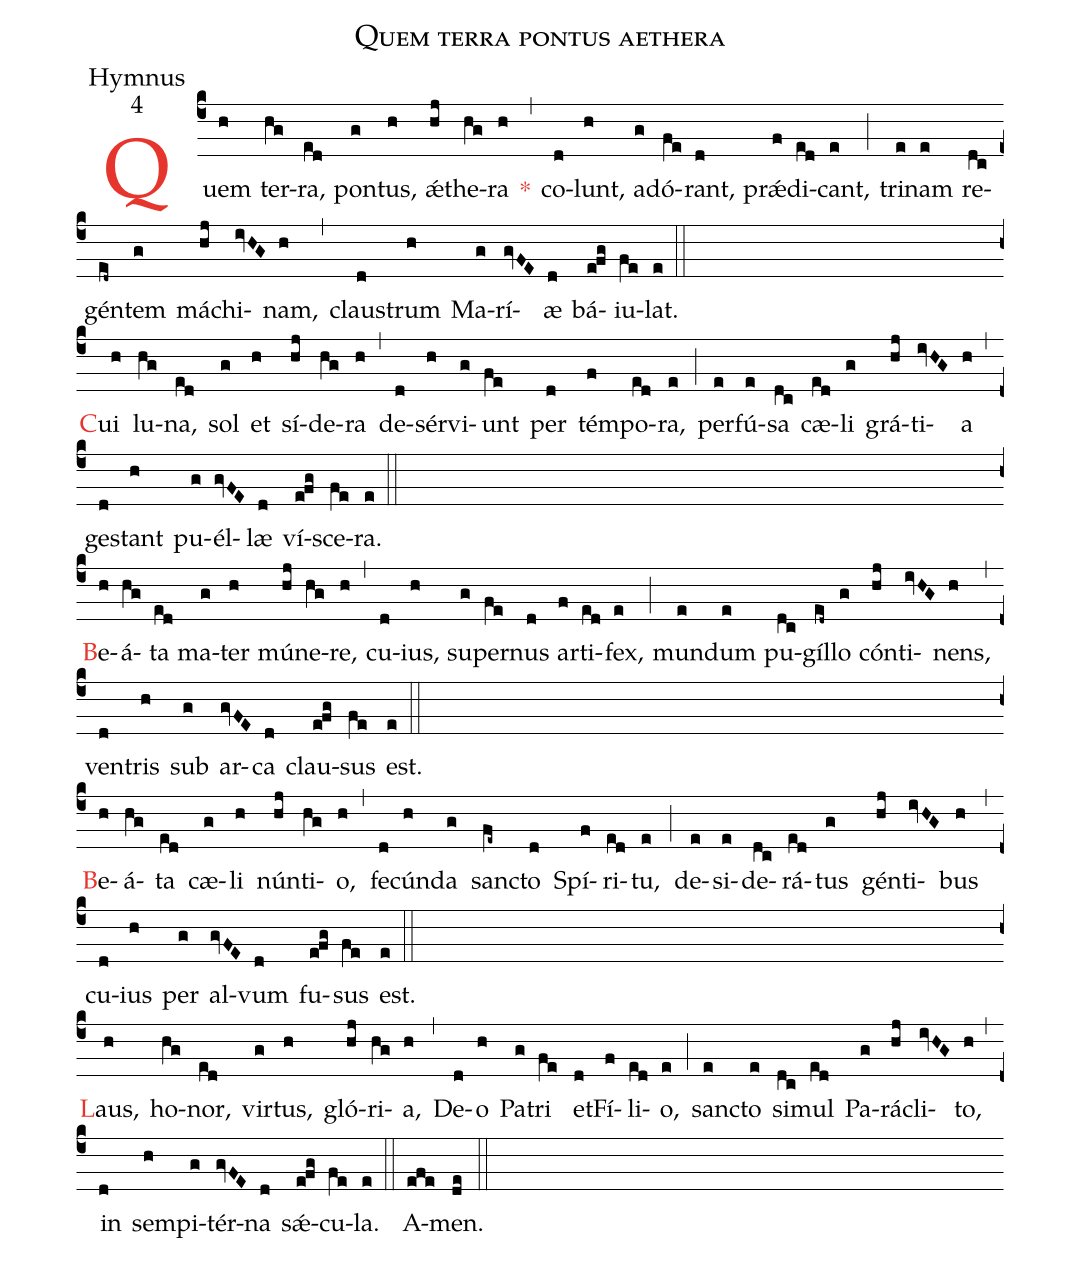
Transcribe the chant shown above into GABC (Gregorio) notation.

name:Quem terra pontus aethera;
office-part:Hymnus;
mode:4;
%%
(c4)<c>Q</c>uem(h) ter(hg)ra,(ed) pon(g)tus,(h) ǽ(hj)the(hg)ra(h) <c><sp>*</sp></c>(,)
co(d)lunt,(h) ad(g)ó(fe)rant,(d) prǽ(f)di(ed)cant,(e) (;)
tri(e)nam(e) re(dc)gén(ed~)tem(g) má(hj)chi(ivHG)nam,(h) (,) claus(d)trum(h) Ma(g)rí(gvFE)æ(d) bá(e!fg)iu(fe)lat.(e) (::) (Z)
<c>C</c>ui(h) lu(hg)na,(ed) sol(g) et(h) sí(hj)de(hg)ra(h) (,)
de(d)sér(h)vi(g)unt(fe) per(d) tém(f)po(ed)ra,(e) (;)
per(e)fú(e)sa(dc) cæ(ed)li(g) grá(hj)ti(ivHG)a(h) (,) ges(d)tant(h) pu(g)él(gvFE)læ(d) ví(e!fg)sce(fe)ra.(e) (::) (Z)
<c>B</c>e(h)á(hg)ta(ed) ma(g)ter(h) mú(hj)ne(hg)re,(h) (,)
cu(d)ius,(h)  su(g)per(fe)nus(d) ar(f)ti(ed)fex,(e) (;)
mun(e)dum(e) pu(dc)gíl(ed~)lo(g) cón(hj)ti(ivHG)nens,(h) (,)
ven(d)tris(h) sub(g) ar(gvFE)ca(d) clau(e!fg)sus(fe) est.(e) (::) (Z)
<c>B</c>e(h)á(hg)ta(ed) cæ(g)li(h) nún(hj)ti(hg)o,(h) (,)
fe(d)cún(h)da(g) sanc(fe~)to(d) Spí(f)ri(ed)tu,(e) (;)
de(e)si(e)de(dc)rá(ed)tus(g) gén(hj)ti(ivHG)bus(h) (,) cu(d)ius(h) per(g) al(gvFE)vum(d) fu(e!fg)sus(fe) est.(e) (::)
(Z)<c>L</c>aus,(h) ho(hg)nor,(ed) vir(g)tus,(h) gló(hj)ri(hg)a,(h) (,)
De(d)o(h) Pa(g)tri(fe) et(d)Fí(f)li(ed)o,(e) (;)
sanc(e)to(e) si(dc)mul(ed) Pa(g)rá(hj)cli(ivHG)to,(h) (,)
in(d) sem(h)pi(g)tér(gvFE)na(d) sǽ(e!fg)cu(fe)la.(e) (::) A(efe)men.(de) (::)
